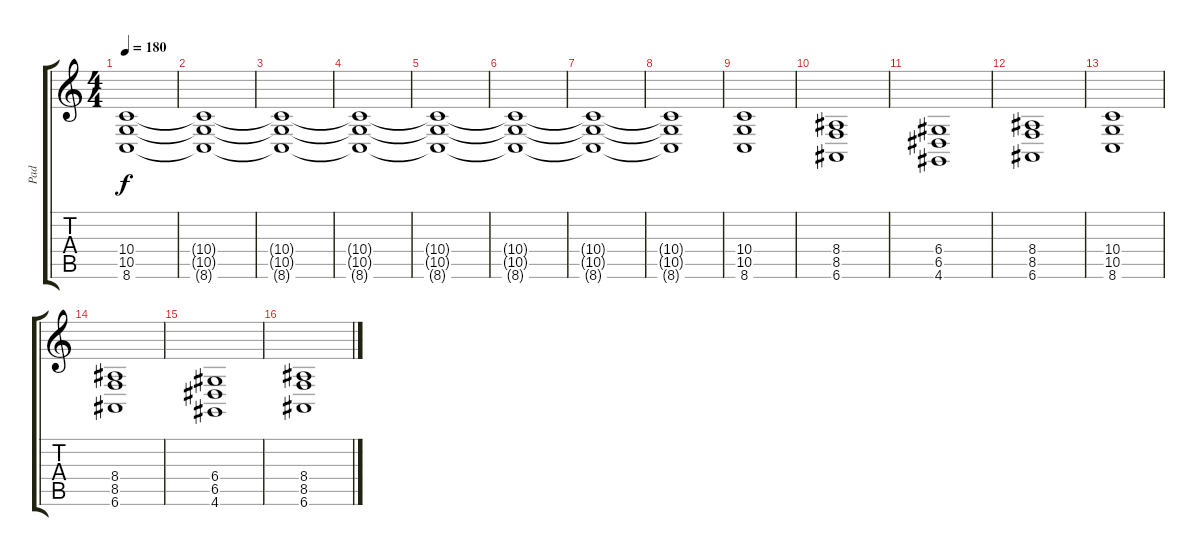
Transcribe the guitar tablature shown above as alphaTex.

\track ("Pad" "Pad") {instrument lead1square}
\staff {score tabs}
\tuning (E4 B3 G3 D3 A2 E2) {hide}
\ts (4 4)
\tempo 180
\clef g2
\ks c
(10.4 10.5 8.6).1{dy f instrument lead1square} |
(10.4{t} 10.5{t} 8.6{t}).1 |
(10.4{t} 10.5{t} 8.6{t}).1 |
(10.4{t} 10.5{t} 8.6{t}).1 |
(10.4{t} 10.5{t} 8.6{t}).1 |
(10.4{t} 10.5{t} 8.6{t}).1 |
(10.4{t} 10.5{t} 8.6{t}).1 |
(10.4{t} 10.5{t} 8.6{t}).1 |
(10.4 10.5 8.6).1 |
(8.4 8.5 6.6).1 |
(6.4 6.5 4.6).1 |
(8.4 8.5 6.6).1 |
(10.4 10.5 8.6).1 |
(8.4 8.5 6.6).1 |
(6.4 6.5 4.6).1 |
(8.4 8.5 6.6).1
